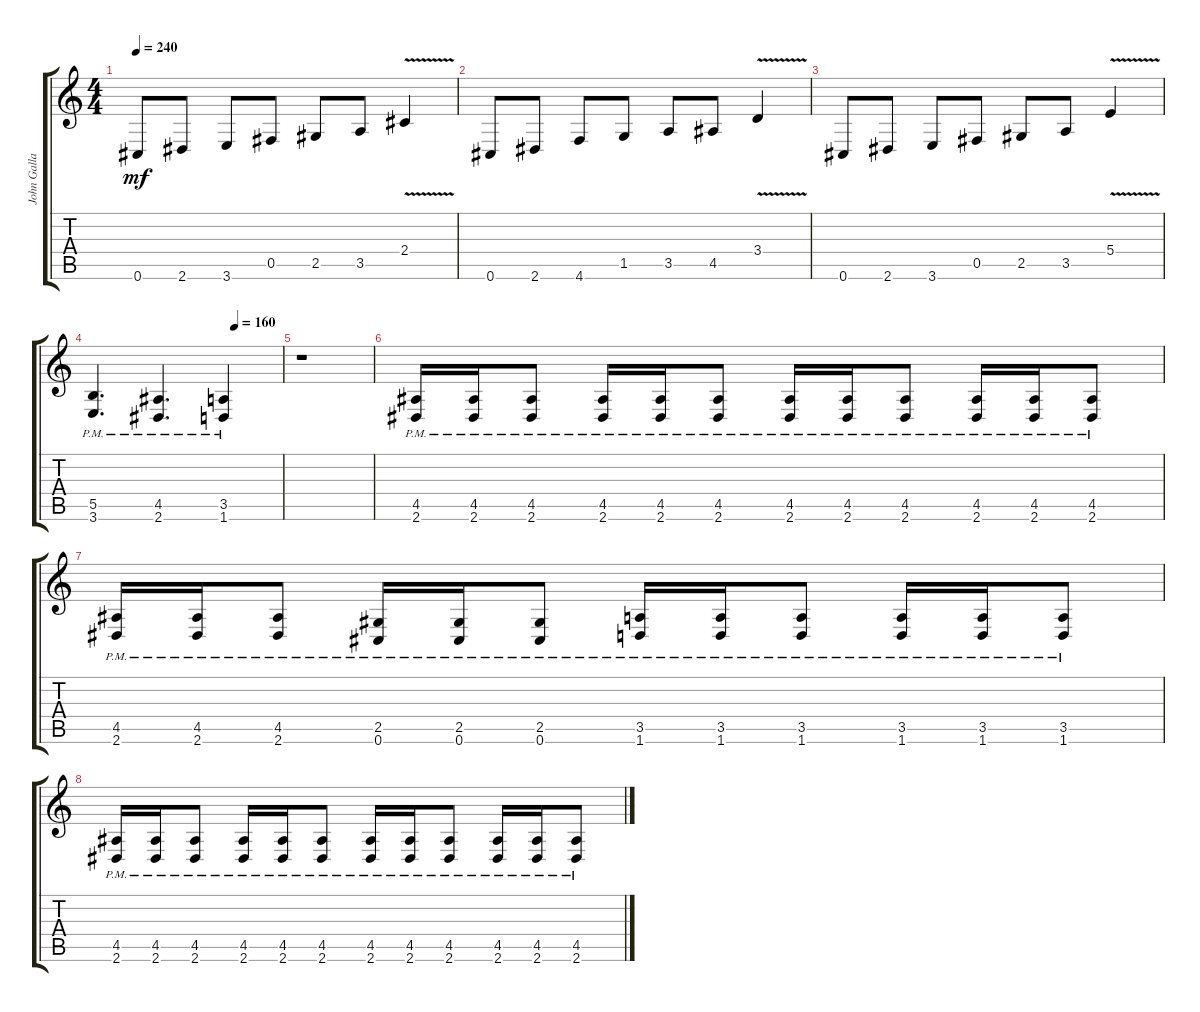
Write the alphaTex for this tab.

\track ("John Gallagher" "John Galla") {instrument distortionguitar}
\staff {score tabs}
\tuning (Db4 Ab3 E3 B2 Gb2 Db2) {hide}
\ts (4 4)
\tempo 240
\clef g2
\ks c
0.6.8{dy mf} 2.6.8 3.6.8 0.5.8 2.5.8 3.5.8 2.4{v}.4 |
0.6.8 2.6.8 4.6.8 1.5.8 3.5.8 4.5.8 3.4{v}.4 |
0.6.8 2.6.8 3.6.8 0.5.8 2.5.8 3.5.8 5.4{v}.4 |
\tempo (160 0.75)
(5.5{pm} 3.6{pm}).4{d} (4.5{pm} 2.6{pm}).4{d} (3.5{pm} 1.6{pm}).4 |
r.1 |
(4.5{pm} 2.6{pm}).16 (4.5{pm} 2.6{pm}).16 (4.5{pm} 2.6{pm}).8 (4.5{pm} 2.6{pm}).16 (4.5{pm} 2.6{pm}).16 (4.5{pm} 2.6{pm}).8 (4.5{pm} 2.6{pm}).16 (4.5{pm} 2.6{pm}).16 (4.5{pm} 2.6{pm}).8 (4.5{pm} 2.6{pm}).16 (4.5{pm} 2.6{pm}).16 (4.5{pm} 2.6{pm}).8 |
(4.5{pm} 2.6{pm}).16 (4.5{pm} 2.6{pm}).16 (4.5{pm} 2.6{pm}).8 (2.5{pm} 0.6{pm}).16 (2.5{pm} 0.6{pm}).16 (2.5{pm} 0.6{pm}).8 (3.5{pm} 1.6{pm}).16 (3.5{pm} 1.6{pm}).16 (3.5{pm} 1.6{pm}).8 (3.5{pm} 1.6{pm}).16 (3.5{pm} 1.6{pm}).16 (3.5{pm} 1.6{pm}).8 |
(4.5{pm} 2.6{pm}).16 (4.5{pm} 2.6{pm}).16 (4.5{pm} 2.6{pm}).8 (4.5{pm} 2.6{pm}).16 (4.5{pm} 2.6{pm}).16 (4.5{pm} 2.6{pm}).8 (4.5{pm} 2.6{pm}).16 (4.5{pm} 2.6{pm}).16 (4.5{pm} 2.6{pm}).8 (4.5{pm} 2.6{pm}).16 (4.5{pm} 2.6{pm}).16 (4.5{pm} 2.6{pm}).8
